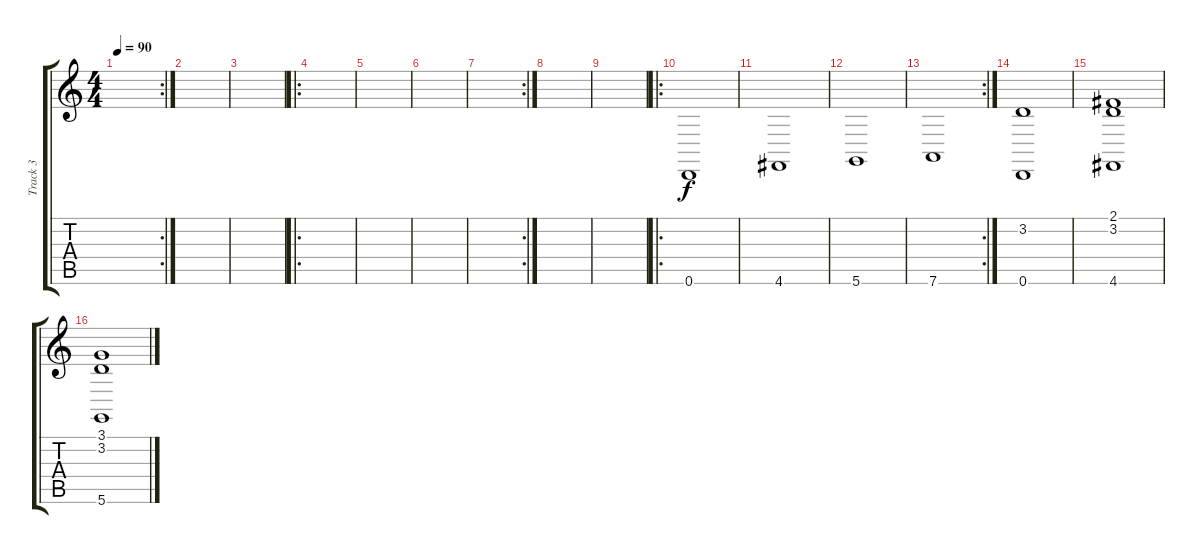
\track ("Track 3" "Track 3") {instrument synthstrings2}
\staff {score tabs}
\tuning (E4 B3 G3 D3 A2 D2) {hide}
\rc 2
\ts (4 4)
\tempo 90
\clef g2
\ks c
|
|
|
\ro
|
|
|
\rc 2
|
|
|
\ro
0.6.1 |
4.6.1 |
5.6.1 |
\rc 2
7.6.1 |
(3.2 0.6).1 |
(2.1 3.2 4.6).1 |
(3.1 3.2 5.6).1
